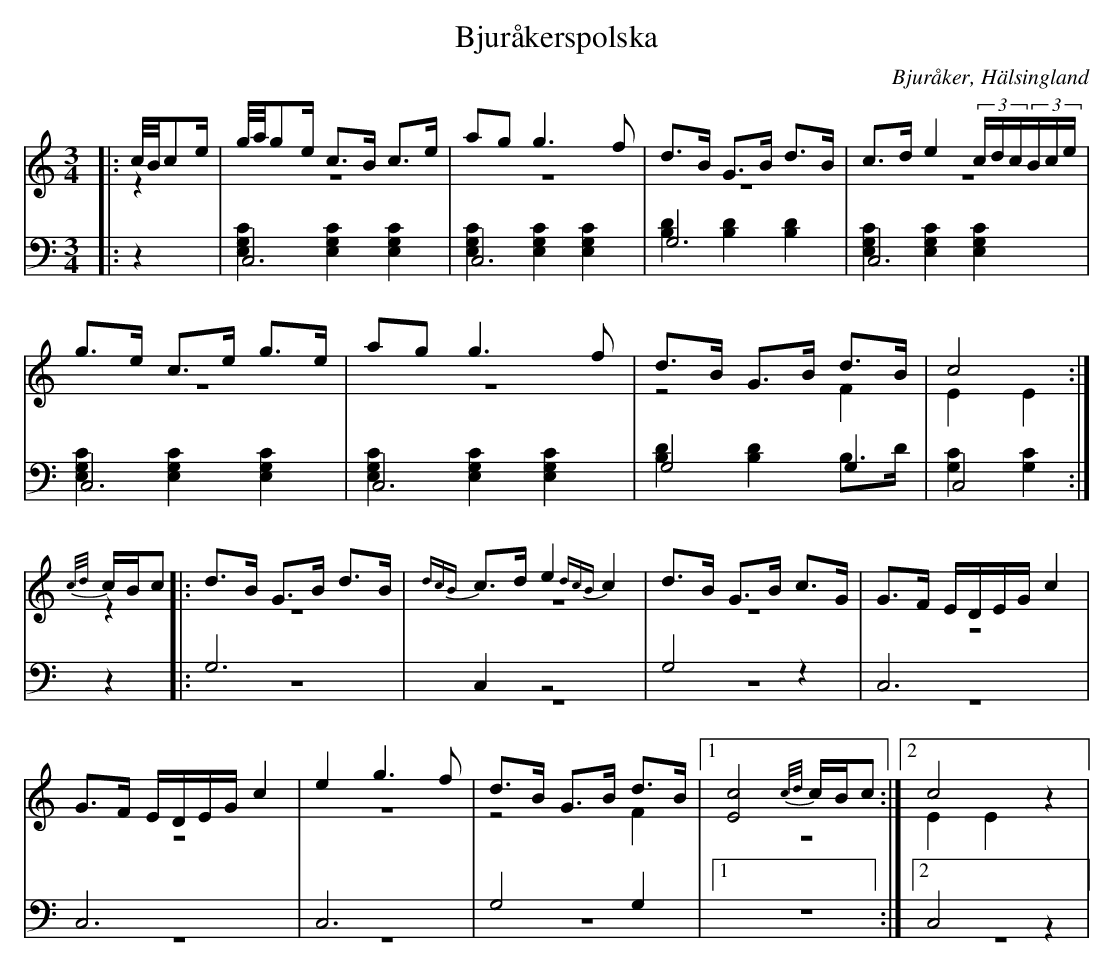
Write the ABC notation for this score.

X:1
T: Bjuråkerspolska
O: Bjuråker, Hälsingland
M: 3/4
L: 1/8
K: C
V:1
V:2 merge
V:3
V:4 merge
V:1
|:c//B//ce/|g//a//ge/ c>B c>e|ag g3 f|d>B G>B d>B|c>d e2 (3c/d/c/(3B/c/e/|
g>e c>e g>e|ag g3 f|d>B G>B d>B|c4:|
{c/d/}c/B/c |:d>B G>B d>B|{dcB}c>d e2 {dcB}c2|d>B G>B c>G|G>F E/D/E/G/ c2|
G>F E/D/E/G/ c2|e2 g3 f|d>B G>B d>B|1 [E4c4] {c/d/}c/B/c:|2 c4 z2|
V:2
|:z2|z6|z6|z6|z6|
z6|z6|z4 F2|E2 E2:|
z2|:z6|z6|z6|z6|
 z6|z6|z4 F2|1 z6:|2 E2 E2 z2|
V:3 clef=bass
|:z2|C,6|C,6|G,6|C,6|
C,6|C,6|G,4 G,2|C,4:|
z2|:G,6|C,2 z4|G,4 z2|C,6|
 C,6|C,6|G,4 G,2|1 z6:|2 C,4 z2|
V:4 clef=bass
|:z2|[E,2G,2C2] [E,2G,2C2] [E,2G,2C2]|[E,2G,2C2] [E,2G,2C2] [E,2G,2C2]|[B,2D2] [B,2D2] [B,2D2]|[E,2G,2C2] [E,2G,2C2] [E,2G,2C2]|
[E,2G,2C2] [E,2G,2C2] [E,2G,2C2]|[E,2G,2C2] [E,2G,2C2] [E,2G,2C2]|[B,2D2] [B,2D2] B,>D|[G,2C2][G,2C2]:|
z2|:z6|z6|z6|z6|
 z6|z6|z6|1 z6:|2 z6|
